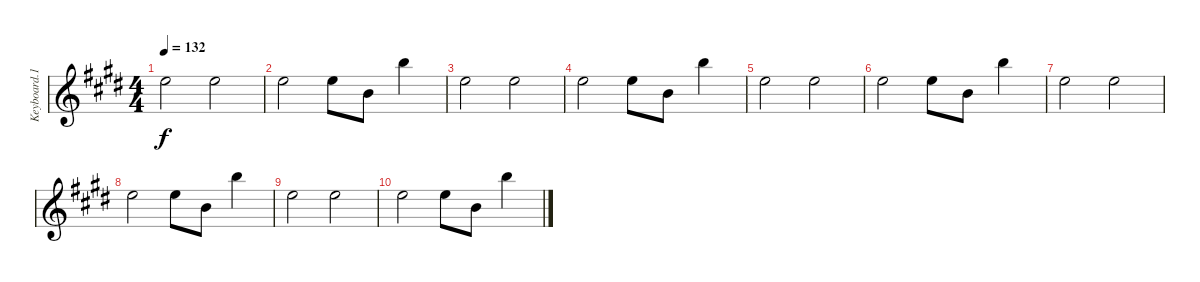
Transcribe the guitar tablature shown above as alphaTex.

\track ("Keyboard.1" "Keyboard.1") {instrument electricgrandpiano}
\staff {score}
\tuning (E4 B3 G3 D3 A2 E2 B1) {hide}
\ts (4 4)
\tempo 132
\clef g2
\ks e
12.1.2{dy f} 12.1.2 |
12.1.2 12.1.8 7.1.8 19.1.4 |
12.1.2 12.1.2 |
12.1.2 12.1.8 7.1.8 19.1.4 |
12.1.2 12.1.2 |
12.1.2 12.1.8 7.1.8 19.1.4 |
12.1.2 12.1.2 |
12.1.2 12.1.8 7.1.8 19.1.4 |
12.1.2 12.1.2 |
12.1.2 12.1.8 7.1.8 19.1.4
